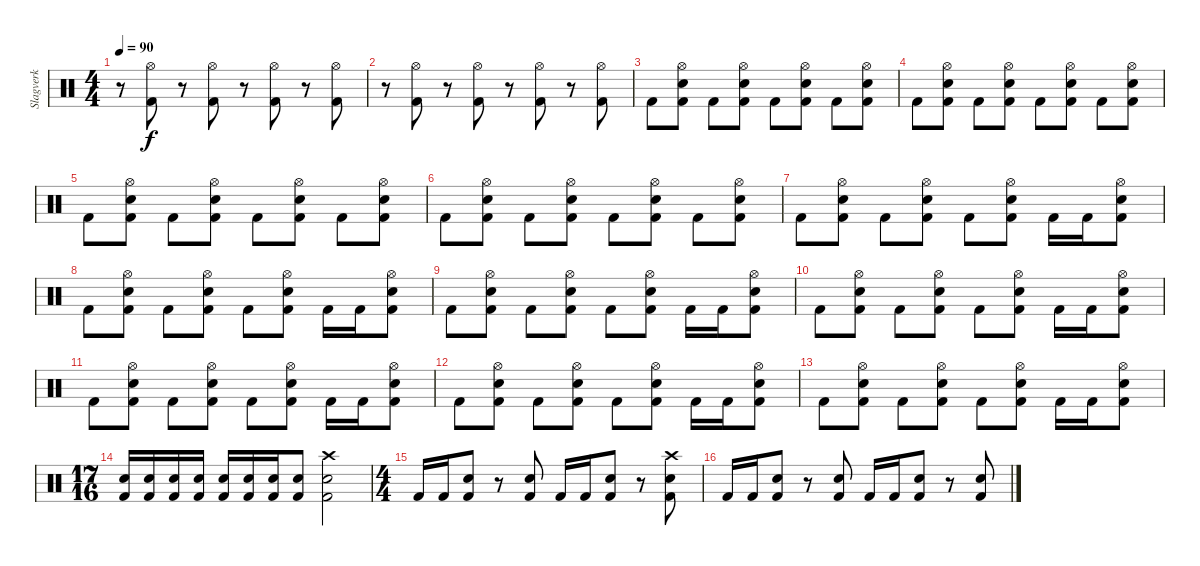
\track ("Slagverk" "Slagverk") {instrument percussion}
\staff {score}
\articulation defaults
\ts (4 4)
\tempo 90
\clef neutral
\ks c
r.8{dy f} ("Hi-Hat (open)" "Kick (hit) 2").8 r.8 ("Hi-Hat (open)" "Kick (hit) 2").8 r.8 ("Hi-Hat (open)" "Kick (hit) 2").8 r.8 ("Hi-Hat (open)" "Kick (hit) 2").8 |
r.8 ("Hi-Hat (open)" "Kick (hit) 2").8 r.8 ("Hi-Hat (open)" "Kick (hit) 2").8 r.8 ("Hi-Hat (open)" "Kick (hit) 2").8 r.8 ("Hi-Hat (open)" "Kick (hit) 2").8 |
"Kick (hit) 2".8 ("Hi-Hat (open)" "Electric Snare (hit)" "Kick (hit) 2").8 "Kick (hit) 2".8 ("Hi-Hat (open)" "Electric Snare (hit)" "Kick (hit) 2").8 "Kick (hit) 2".8 ("Hi-Hat (open)" "Electric Snare (hit)" "Kick (hit) 2").8 "Kick (hit) 2".8 ("Hi-Hat (open)" "Electric Snare (hit)" "Kick (hit) 2").8 |
"Kick (hit) 2".8 ("Hi-Hat (open)" "Electric Snare (hit)" "Kick (hit) 2").8 "Kick (hit) 2".8 ("Hi-Hat (open)" "Electric Snare (hit)" "Kick (hit) 2").8 "Kick (hit) 2".8 ("Hi-Hat (open)" "Electric Snare (hit)" "Kick (hit) 2").8 "Kick (hit) 2".8 ("Hi-Hat (open)" "Electric Snare (hit)" "Kick (hit) 2").8 |
"Kick (hit) 2".8 ("Hi-Hat (open)" "Electric Snare (hit)" "Kick (hit) 2").8 "Kick (hit) 2".8 ("Hi-Hat (open)" "Electric Snare (hit)" "Kick (hit) 2").8 "Kick (hit) 2".8 ("Hi-Hat (open)" "Electric Snare (hit)" "Kick (hit) 2").8 "Kick (hit) 2".8 ("Hi-Hat (open)" "Electric Snare (hit)" "Kick (hit) 2").8 |
"Kick (hit) 2".8 ("Hi-Hat (open)" "Electric Snare (hit)" "Kick (hit) 2").8 "Kick (hit) 2".8 ("Hi-Hat (open)" "Electric Snare (hit)" "Kick (hit) 2").8 "Kick (hit) 2".8 ("Hi-Hat (open)" "Electric Snare (hit)" "Kick (hit) 2").8 "Kick (hit) 2".8 ("Hi-Hat (open)" "Electric Snare (hit)" "Kick (hit) 2").8 |
"Kick (hit) 2".8 ("Hi-Hat (open)" "Electric Snare (hit)" "Kick (hit) 2").8 "Kick (hit) 2".8 ("Hi-Hat (open)" "Electric Snare (hit)" "Kick (hit) 2").8 "Kick (hit) 2".8 ("Hi-Hat (open)" "Electric Snare (hit)" "Kick (hit) 2").8 "Kick (hit) 2".16 "Kick (hit) 2".16 ("Hi-Hat (open)" "Electric Snare (hit)" "Kick (hit) 2").8 |
"Kick (hit) 2".8 ("Hi-Hat (open)" "Electric Snare (hit)" "Kick (hit) 2").8 "Kick (hit) 2".8 ("Hi-Hat (open)" "Electric Snare (hit)" "Kick (hit) 2").8 "Kick (hit) 2".8 ("Hi-Hat (open)" "Electric Snare (hit)" "Kick (hit) 2").8 "Kick (hit) 2".16 "Kick (hit) 2".16 ("Hi-Hat (open)" "Electric Snare (hit)" "Kick (hit) 2").8 |
"Kick (hit) 2".8 ("Hi-Hat (open)" "Electric Snare (hit)" "Kick (hit) 2").8 "Kick (hit) 2".8 ("Hi-Hat (open)" "Electric Snare (hit)" "Kick (hit) 2").8 "Kick (hit) 2".8 ("Hi-Hat (open)" "Electric Snare (hit)" "Kick (hit) 2").8 "Kick (hit) 2".16 "Kick (hit) 2".16 ("Hi-Hat (open)" "Electric Snare (hit)" "Kick (hit) 2").8 |
"Kick (hit) 2".8 ("Hi-Hat (open)" "Electric Snare (hit)" "Kick (hit) 2").8 "Kick (hit) 2".8 ("Hi-Hat (open)" "Electric Snare (hit)" "Kick (hit) 2").8 "Kick (hit) 2".8 ("Hi-Hat (open)" "Electric Snare (hit)" "Kick (hit) 2").8 "Kick (hit) 2".16 "Kick (hit) 2".16 ("Hi-Hat (open)" "Electric Snare (hit)" "Kick (hit) 2").8 |
"Kick (hit) 2".8 ("Hi-Hat (open)" "Electric Snare (hit)" "Kick (hit) 2").8 "Kick (hit) 2".8 ("Hi-Hat (open)" "Electric Snare (hit)" "Kick (hit) 2").8 "Kick (hit) 2".8 ("Hi-Hat (open)" "Electric Snare (hit)" "Kick (hit) 2").8 "Kick (hit) 2".16 "Kick (hit) 2".16 ("Hi-Hat (open)" "Electric Snare (hit)" "Kick (hit) 2").8 |
"Kick (hit) 2".8 ("Hi-Hat (open)" "Electric Snare (hit)" "Kick (hit) 2").8 "Kick (hit) 2".8 ("Hi-Hat (open)" "Electric Snare (hit)" "Kick (hit) 2").8 "Kick (hit) 2".8 ("Hi-Hat (open)" "Electric Snare (hit)" "Kick (hit) 2").8 "Kick (hit) 2".16 "Kick (hit) 2".16 ("Hi-Hat (open)" "Electric Snare (hit)" "Kick (hit) 2").8 |
"Kick (hit) 2".8 ("Hi-Hat (open)" "Electric Snare (hit)" "Kick (hit) 2").8 "Kick (hit) 2".8 ("Hi-Hat (open)" "Electric Snare (hit)" "Kick (hit) 2").8 "Kick (hit) 2".8 ("Hi-Hat (open)" "Electric Snare (hit)" "Kick (hit) 2").8 "Kick (hit) 2".16 "Kick (hit) 2".16 ("Hi-Hat (open)" "Electric Snare (hit)" "Kick (hit) 2").8 |
\ts (17 16)
("Electric Snare (hit)" "Kick (hit) 2").16 ("Electric Snare (hit)" "Kick (hit) 2").16 ("Electric Snare (hit)" "Kick (hit) 2").16 ("Electric Snare (hit)" "Kick (hit) 2").16 ("Electric Snare (hit)" "Kick (hit) 2").16 ("Electric Snare (hit)" "Kick (hit) 2").16 ("Electric Snare (hit)" "Kick (hit) 2").16 ("Electric Snare (hit)" "Kick (hit) 2").8 ("Crash high (hit)" "Electric Snare (hit)" "Kick (hit) 2").2 |
\ts (4 4)
"Kick (hit) 2".16 "Kick (hit) 2".16 ("Electric Snare (hit)" "Kick (hit) 2").8 r.8 ("Electric Snare (hit)" "Kick (hit) 2").8 "Kick (hit) 2".16 "Kick (hit) 2".16 ("Electric Snare (hit)" "Kick (hit) 2").8 r.8 ("Crash high (hit)" "Electric Snare (hit)" "Kick (hit) 2").8 |
"Kick (hit) 2".16 "Kick (hit) 2".16 ("Electric Snare (hit)" "Kick (hit) 2").8 r.8 ("Electric Snare (hit)" "Kick (hit) 2").8 "Kick (hit) 2".16 "Kick (hit) 2".16 ("Electric Snare (hit)" "Kick (hit) 2").8 r.8 ("Electric Snare (hit)" "Kick (hit) 2").8
